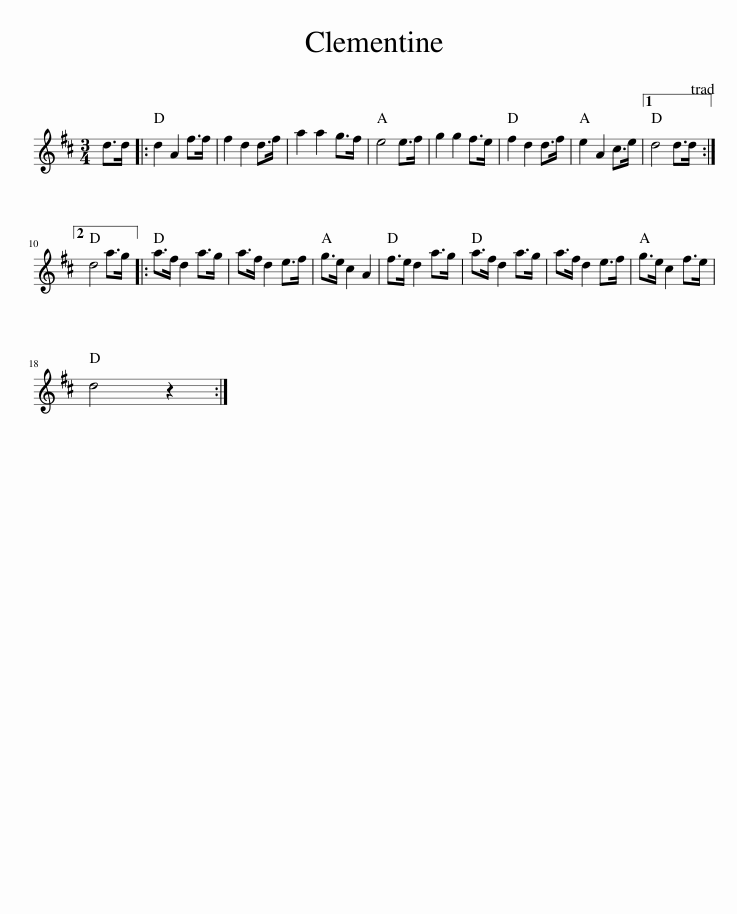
X:1
L:1/8
M:3/4
I:linebreak $
K:D
V:1 treble
V:1
 d>d |: d2 A2 f>f | f2 d2 d>f | a2 a2 g>f | e4 e>f | %5
 g2 g2 f>e | f2 d2 d>f | e2 A2 c>e |1 d4 d>d :|2$ d4 a>g |: %10
 a>f d2 a>g | a>f d2 e>f | g>e c2 A2 | f>e d2 a>g | a>f d2 a>g | %15
 a>f d2 e>f | g>e c2 f>e |$ d4 z2 :| %18
